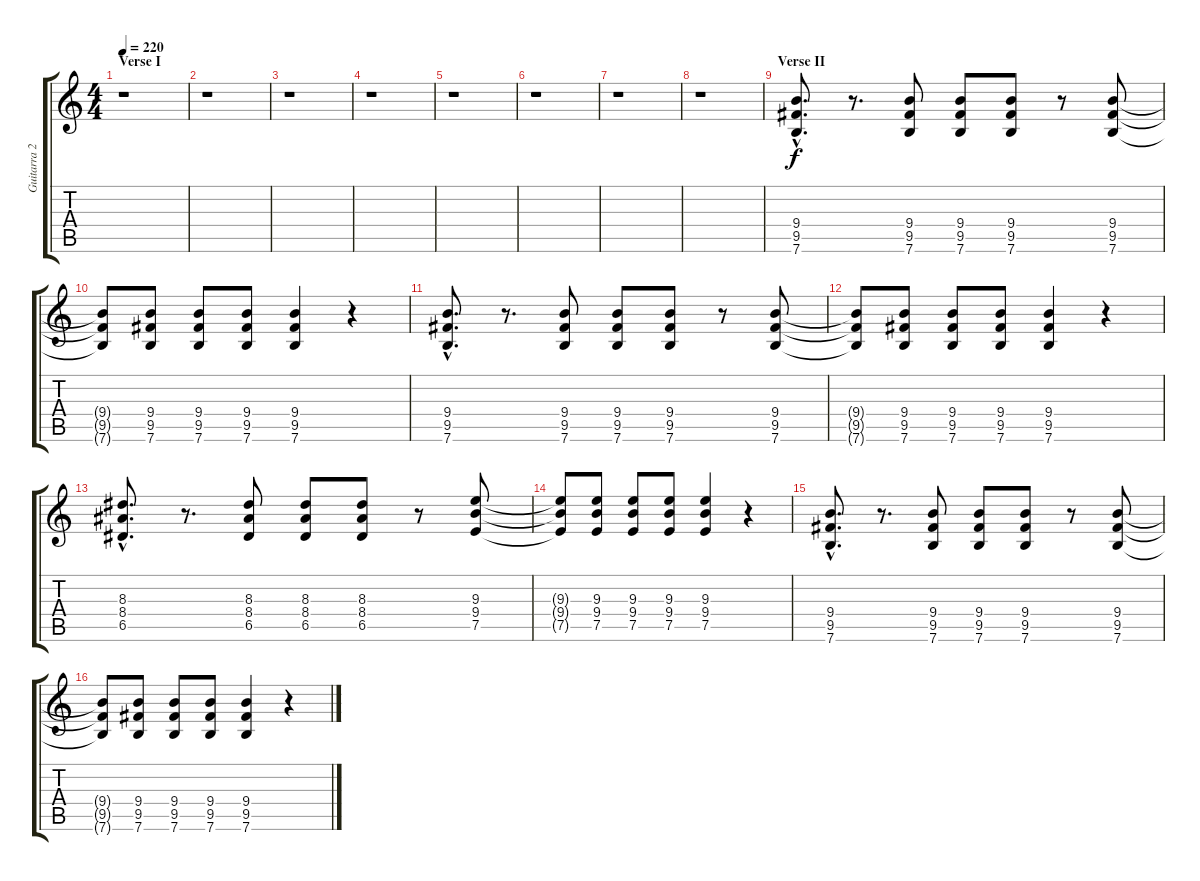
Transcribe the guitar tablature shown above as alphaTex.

\track ("Guitarra 2 - Erik" "Guitarra 2") {instrument distortionguitar}
\staff {score tabs}
\tuning (E4 B3 G3 D3 A2 E2) {hide}
\ts (4 4)
\section ("" "Verse I")
\tempo 220
\clef g2
\ks c
r.1{dy f instrument distortionguitar} |
r.1 |
r.1 |
r.1 |
r.1 |
r.1 |
r.1 |
r.1 |
\section ("" "Verse II")
(9.4{hac} 9.5{hac} 7.6{hac}).8{d} r.8{d} (9.4 9.5 7.6).8 (9.4 9.5 7.6).8 (9.4 9.5 7.6).8 r.8 (9.4 9.5 7.6).8 |
(9.4{t} 9.5{t} 7.6{t}).8 (9.4 9.5 7.6).8 (9.4 9.5 7.6).8 (9.4 9.5 7.6).8 (9.4 9.5 7.6).4 r.4 |
(9.4{hac} 9.5{hac} 7.6{hac}).8{d} r.8{d} (9.4 9.5 7.6).8 (9.4 9.5 7.6).8 (9.4 9.5 7.6).8 r.8 (9.4 9.5 7.6).8 |
(9.4{t} 9.5{t} 7.6{t}).8 (9.4 9.5 7.6).8 (9.4 9.5 7.6).8 (9.4 9.5 7.6).8 (9.4 9.5 7.6).4 r.4 |
(8.3{hac} 8.4{hac} 6.5{hac}).8{d} r.8{d} (8.3 8.4 6.5).8 (8.3 8.4 6.5).8 (8.3 8.4 6.5).8 r.8 (9.3 9.4 7.5).8 |
(9.3{t} 9.4{t} 7.5{t}).8 (9.3 9.4 7.5).8 (9.3 9.4 7.5).8 (9.3 9.4 7.5).8 (9.3 9.4 7.5).4 r.4 |
(9.4{hac} 9.5{hac} 7.6{hac}).8{d} r.8{d} (9.4 9.5 7.6).8 (9.4 9.5 7.6).8 (9.4 9.5 7.6).8 r.8 (9.4 9.5 7.6).8 |
(9.4{t} 9.5{t} 7.6{t}).8 (9.4 9.5 7.6).8 (9.4 9.5 7.6).8 (9.4 9.5 7.6).8 (9.4 9.5 7.6).4 r.4
